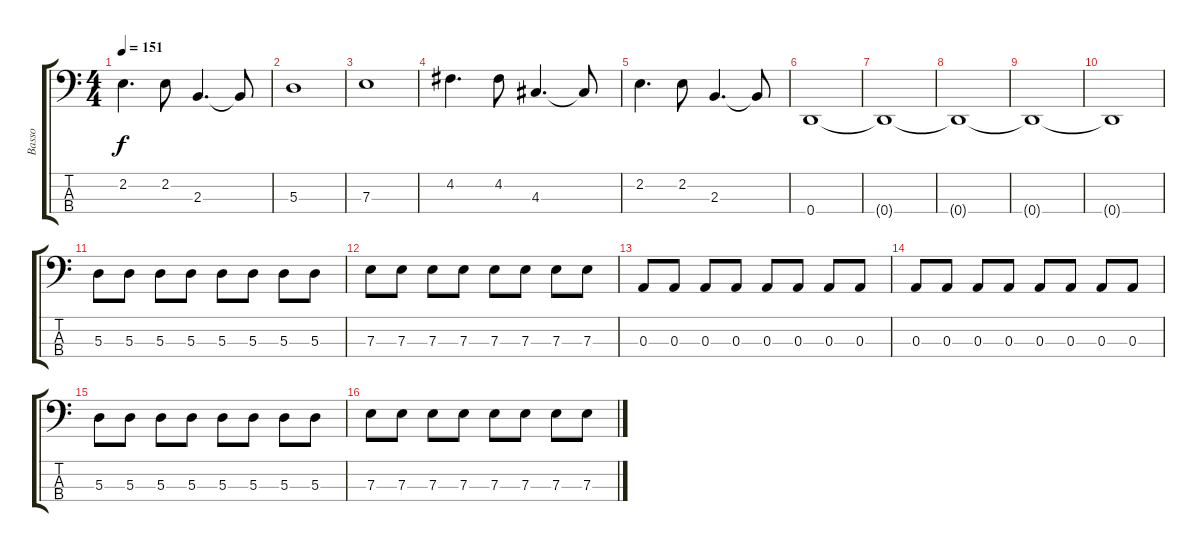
\track ("Basso" "Basso") {instrument electricbassfinger}
\staff {score tabs}
\tuning (G2 D2 A1 D1) {hide}
\ts (4 4)
\tempo 151
\clef f4
\ks c
2.2.4{d dy f} 2.2.8 2.3.4{d} 2.3{t}.8 |
5.3.1 |
7.3.1 |
4.2.4{d} 4.2.8 4.3.4{d} 4.3{t}.8 |
2.2.4{d} 2.2.8 2.3.4{d} 2.3{t}.8 |
0.4.1 |
0.4{t}.1 |
0.4{t}.1 |
0.4{t}.1 |
0.4{t}.1 |
5.3.8 5.3.8 5.3.8 5.3.8 5.3.8 5.3.8 5.3.8 5.3.8 |
7.3.8 7.3.8 7.3.8 7.3.8 7.3.8 7.3.8 7.3.8 7.3.8 |
0.3.8 0.3.8 0.3.8 0.3.8 0.3.8 0.3.8 0.3.8 0.3.8 |
0.3.8 0.3.8 0.3.8 0.3.8 0.3.8 0.3.8 0.3.8 0.3.8 |
5.3.8 5.3.8 5.3.8 5.3.8 5.3.8 5.3.8 5.3.8 5.3.8 |
7.3.8 7.3.8 7.3.8 7.3.8 7.3.8 7.3.8 7.3.8 7.3.8
